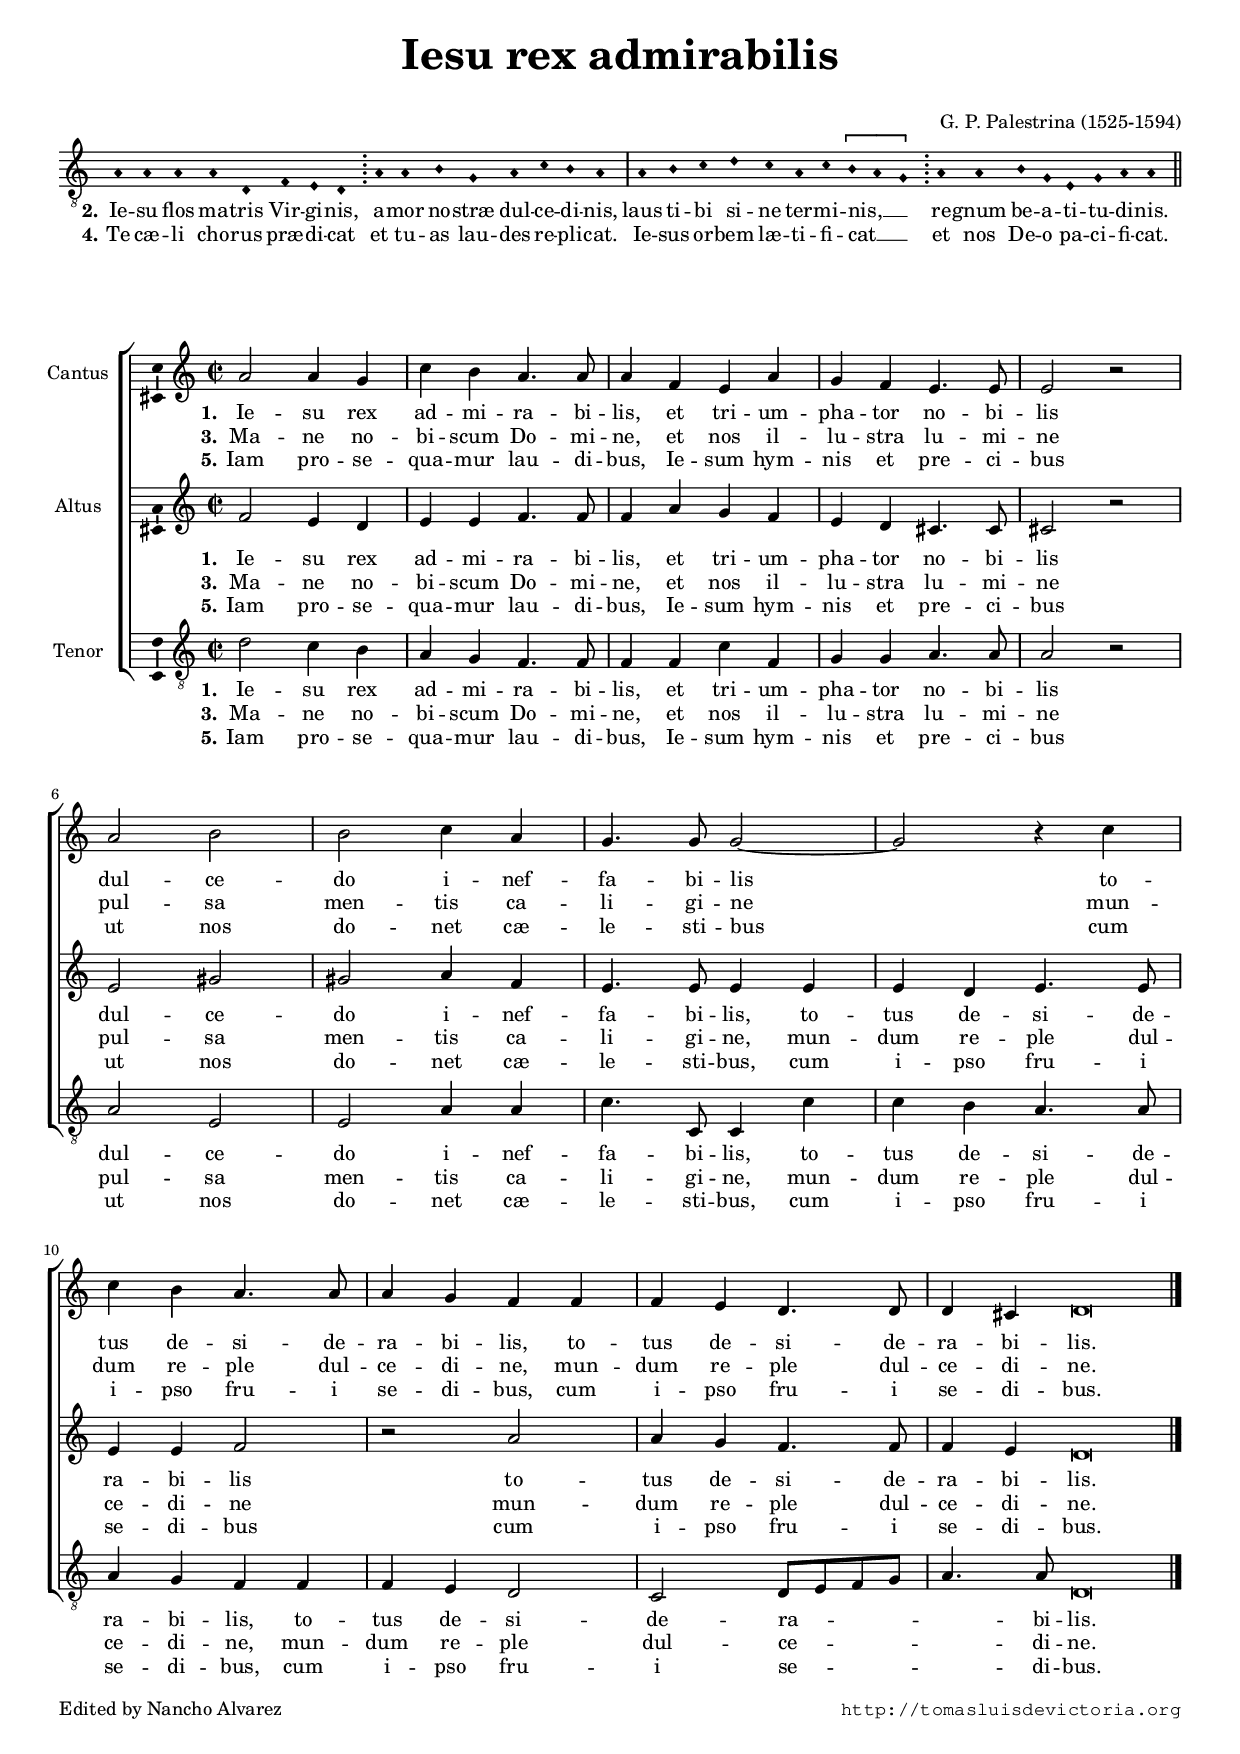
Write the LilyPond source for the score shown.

\version "2.18.0"

#(set-default-paper-size "a4")
#(set-global-staff-size 16.3)
#(ly:set-option 'point-and-click #f)
%mobile -s14.5 -i1.5 -ball

italicas=\override LyricText.font-shape = #'italic
rectas=\override LyricText.font-shape = #'upright
ss=\once \set suggestAccidentals = ##t
mtempo={\tempo 4 = 90}
mtempob={\tempo 4 = 45}


htitle="Iesu rex admirabilis"
hcomposer="Palestrina"

% Edition based upon the transcription by Giovanni Vianini, Milano 2006
\header {
	title=\markup{\fontsize #3 "Iesu rex admirabilis"}
	subtitle=" "
%	subsubtitle=\markup{\column{" " " "}}
	composer="G. P. Palestrina (1525-1594)"
        pdfauthor=\composer
	%opus="(-)"
	%poet=\markup{}
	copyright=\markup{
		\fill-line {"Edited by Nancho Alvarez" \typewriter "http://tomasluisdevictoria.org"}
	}
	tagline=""
}


% Para el canto llano he seguido el liber hymnarius.
% El orden de las estrofas es distinto.

\score {\transpose c c {
<<
         \new Voice = "canto" {
                 \override Staff.TimeSignature.stencil = #'()
                 \override Stem.transparent = ##t
                 \set Score.timing = ##f
                 \override NoteHead.style = #'neomensural         
                 \clef "G_8" 
                 \key c \major
                 \override LigatureBracket.padding = #1
                 a4 a a a d f e d \bar ";"
                 a a b g a c' b a \bar "|" 
                 a b c' d' c' a c' \[b a g\] \bar ";"
                 a a b g e g a a \bar "||"
         }
         % en la edición de Vianini también está la estrofa 1
         \new Lyrics \lyricsto "canto" {
         \set stanza = "2."
         Ie -- su flos ma -- tris Vir -- gi -- nis,
         a -- mor no -- stræ dul -- ce -- di -- nis,
         laus ti -- bi si -- ne ter -- mi -- nis, __ _ _ 
         re -- gnum be -- a -- ti -- tu -- di -- nis.
         }
         \new Lyrics \lyricsto "canto" {
         \set stanza = "4."
         Te cæ -- li cho -- rus præ -- di -- cat
         et tu -- as lau -- des re -- pli -- cat.
         Ie -- sus or -- bem læ -- ti -- fi -- cat __ _ _
         et nos De -- o pa -- ci -- fi -- cat.
         }
>>
        }%transpose

\layout {
        line-width=19.0\cm %notablet 
        indent=0\cm
        ragged-right = ##f
}
}

%tablet \pageBreak

global={\key c \major \time 2/2 \skip 1*13 \bar "|."
}


cantus=\relative c''{
	a2 a4 g
        c b a4. a8
        a4 f e a
        g f e4. e8 
        e2 r \break
        a2 b
        b c4 a
        g4. g8 g2 ~
        g r4 c \break
        c b a4. a8
        a4 g f f
        f e d4. d8
        d4 cis \mtempob d\breve*1/4
}

altus=\relative c'{
	f2 e4 d
        e e f4. f8
        f4 a g f
        e d cis4. cis8
        cis2 r % no sé si está escrita o no la alteración
        e2 gis
        gis a4 f % no sé si está escrita o no la alteración
        e4. e8 e4 e
        e d e4. e8
        e4 e f2
        r2 a
        a4 g f4. f8
        f4 e d\breve*1/4
}

tenor=\relative c'{
	d2 c4 b
        a g f4. f8
        f4 f c' f,
        g g a4. a8
        a2 r
        a2 e
        e a4 a
        c4. c,8 c4 c'
        c b a4. a8
        a4 g f f
        f4 e d2
        c d8 e f g
        a4. a8 d,\breve*1/4
}

textocantus=\lyricmode{
\set stanza = "1."
Ie -- su rex ad -- mi -- ra -- bi -- lis,
et tri -- um -- pha -- tor no -- bi -- lis
dul -- ce -- do i -- nef -- fa -- bi -- lis
to -- tus de -- si -- de -- ra -- bi -- lis,
to -- tus de -- si  -- de -- ra -- bi -- lis.
}

textoaltus=\lyricmode{
\set stanza = "1."
Ie -- su rex ad -- mi -- ra -- bi -- lis,
et tri -- um -- pha -- tor no -- bi -- lis
dul -- ce -- do i -- nef -- fa -- bi -- lis,
to -- tus de -- si -- de -- ra -- bi -- lis
to -- tus de -- si -- de -- ra -- bi -- lis.
}

textotenor=\lyricmode{
\set stanza = "1."
Ie -- su rex ad -- mi -- ra -- bi -- lis,
et tri -- um -- pha -- tor no -- bi -- lis
dul -- ce -- do i -- nef -- fa -- bi -- lis,
to -- tus de -- si -- de -- ra -- bi -- lis,
to -- tus de -- si -- de -- ra -- _ _ _ _ bi -- lis.
}

textocantusb=\lyricmode{
% esta estrofa no está en el liber hymnarius
\set stanza = "3."
Ma -- ne no -- bi -- scum Do -- mi -- ne,
et nos il -- lu -- stra lu -- mi -- ne
pul -- sa men -- tis ca -- li -- gi -- ne
mun -- dum re -- ple dul -- ce -- di -- ne,
mun -- dum re -- ple dul -- ce -- di -- ne. 
}

textoaltusb=\lyricmode{
\set stanza = "3."
Ma -- ne no -- bi -- scum Do -- mi -- ne,
et nos il -- lu -- stra lu -- mi -- ne
pul -- sa men -- tis ca -- li -- gi -- ne,
mun -- dum re -- ple dul -- ce -- di -- ne
mun -- dum re -- ple dul -- ce -- di -- ne. 
}

textotenorb=\lyricmode{
\set stanza = "3."
Ma -- ne no -- bi -- scum Do -- mi -- ne,
et nos il -- lu -- stra lu -- mi -- ne
pul -- sa men -- tis ca -- li -- gi -- ne,
mun -- dum re -- ple dul -- ce -- di -- ne,
mun -- dum re -- ple dul -- ce -- _ _ _ _ di -- ne. 
}

textocantusc=\lyricmode{
\set stanza = "5."
Iam pro -- se -- qua -- mur lau -- di -- bus,
Ie -- sum hym -- nis et pre -- ci -- bus
ut nos do -- net cæ -- le -- sti -- bus
cum i -- pso fru -- i se -- di -- bus,
cum i -- pso fru -- i se -- di -- bus.
}

textoaltusc=\lyricmode{
\set stanza = "5."
Iam pro -- se -- qua -- mur lau -- di -- bus,
Ie -- sum hym -- nis et pre -- ci -- bus
ut nos do -- net cæ -- le -- sti -- bus,
cum i -- pso fru -- i se -- di -- bus
cum i -- pso fru -- i se -- di -- bus.
}

textotenorc=\lyricmode{
\set stanza = "5."
Iam pro -- se -- qua -- mur lau -- di -- bus,
Ie -- sum hym -- nis et pre -- ci -- bus
ut nos do -- net cæ -- le -- sti -- bus,
cum i -- pso fru -- i se -- di -- bus,
cum i -- pso fru -- i se -- _ _ _ _ di -- bus.
}



\score {\transpose c' c'{
\new ChoirStaff<<

	\new Staff <<\global
	\new Voice="v1" {
		\set Staff.instrumentName="Cantus "
		\clef "treble"
		\cantus }
	\new Lyrics \lyricsto "v1" {\textocantus }
        \new Lyrics \lyricsto "v1" {\textocantusb }
         \new Lyrics \lyricsto "v1" {\textocantusc }
	>>

	\new Staff <<\global
	\new Voice="v2" {
		\set Staff.instrumentName="Altus "
		\clef "treble"
		\altus }
	\new Lyrics \lyricsto "v2" {\textoaltus }
        \new Lyrics \lyricsto "v2" {\textoaltusb }
        \new Lyrics \lyricsto "v2" {\textoaltusc }
	>>
	
	\new Staff <<\global
	\new Voice="v3" {
		\set Staff.instrumentName="Tenor " % Baritono
		\clef "G_8"
		\tenor }
	\new Lyrics \lyricsto "v3" {\textotenor }
        \new Lyrics \lyricsto "v3" {\textotenorb }
        \new Lyrics \lyricsto "v3" {\textotenorc }
	>>
	
>>

	} % transpose

\layout{ 
	\context {\Lyrics 
		\override VerticalAxisGroup.staff-affinity = #UP
		\override VerticalAxisGroup.nonstaff-relatedstaff-spacing =
			#'((basic-distance . 0) (minimum-distance . 0) (padding . 1))
		%\override LyricText.font-size = #1.2
		\override LyricHyphen.minimum-distance = #0.5
	}
	\context {\Score 
		tempoHideNote = ##t
		\override BarNumber.padding = #2 
	}
	\context {\Voice 
		%melismaBusyProperties = #'()
		%autoBeaming = ##f
	}
	\context {\Staff 
                %\RemoveEmptyStaves
                %\override VerticalAxisGroup.remove-first = ##t
		\override VerticalAxisGroup.staff-staff-spacing =
			#'((basic-distance . 11) (minimum-distance . 0) (padding . 1))
		\consists Ambitus_engraver 
		\override LigatureBracket.padding = #1
	}
}

%\midi { \mtempo }

}


\paper{
	evenHeaderMarkup=\markup  \fill-line { \fromproperty #'page:page-number-string \htitle \hcomposer }
	oddHeaderMarkup= \markup  \fill-line { \on-the-fly #not-first-page \hcomposer \on-the-fly #not-first-page \htitle \on-the-fly #not-first-page \fromproperty #'page:page-number-string }
	%system-count=20
	page-count = 1
	ragged-last-bottom = ##f
	indent=1.2\cm
	system-system-spacing =
	#'((basic-distance . 20) (minimum-distance . 0) (padding . 5))
	top-system-spacing = % header
	#'((basic-distance . 8) (minimum-distance . 0) (padding . 0))
	last-bottom-spacing = % footer
	#'((basic-distance . 16) (minimum-distance . 0) (padding . 0))

}
